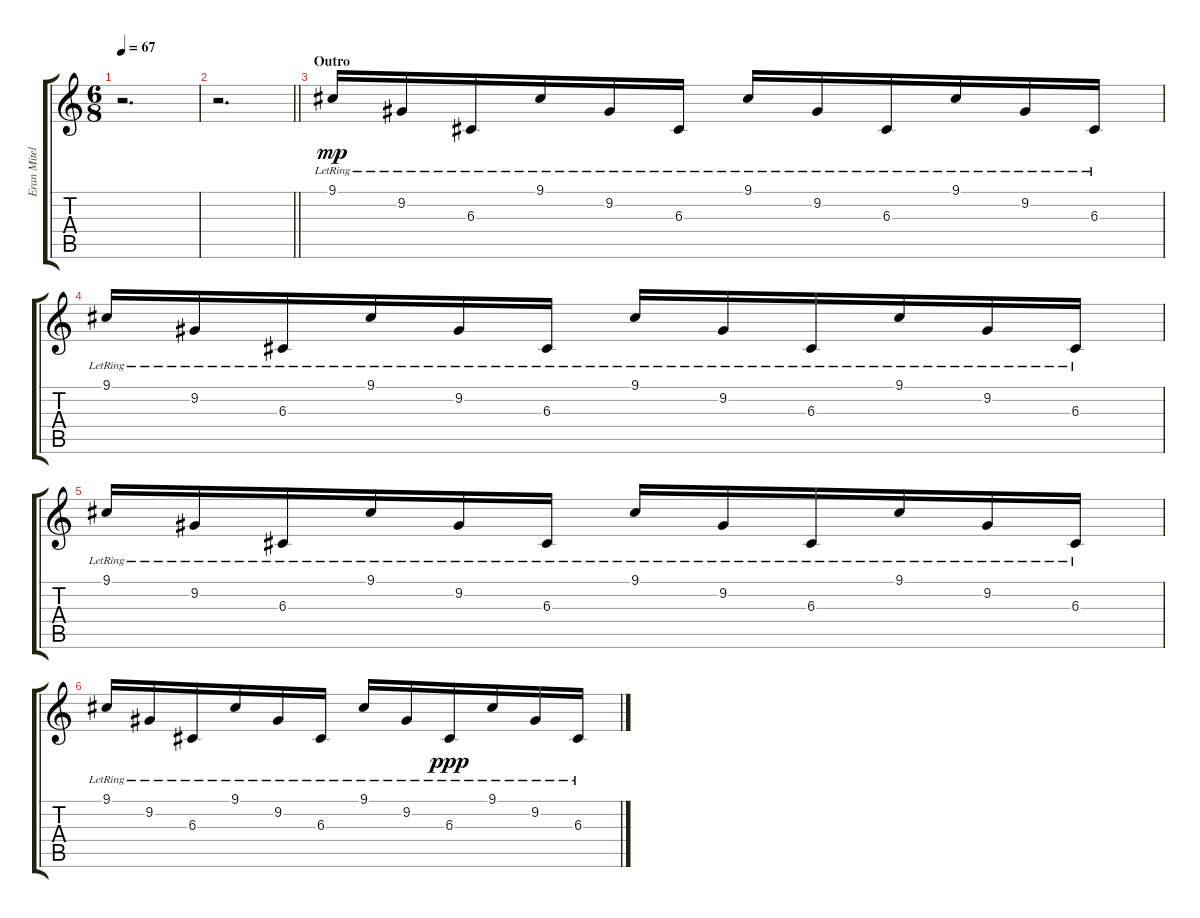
\track ("Eran Mitelman (Sequencer)" "Eran Mitel") {instrument musicbox}
\staff {score tabs}
\tuning (E4 B3 G3 D3 A2 E2) {hide}
\ts (6 8)
\tempo 67
\clef g2
\ks c
r.2{d dy mp} |
\barLineRight lightlight
r.2{d} |
\section ("" "Outro")
9.1{lr}.16 9.2{lr}.16 6.3{lr}.16 9.1{lr}.16 9.2{lr}.16 6.3{lr}.16 9.1{lr}.16 9.2{lr}.16 6.3{lr}.16 9.1{lr}.16 9.2{lr}.16 6.3{lr}.16 |
9.1{lr}.16 9.2{lr}.16 6.3{lr}.16 9.1{lr}.16 9.2{lr}.16 6.3{lr}.16 9.1{lr}.16 9.2{lr}.16 6.3{lr}.16 9.1{lr}.16 9.2{lr}.16 6.3{lr}.16 |
9.1{lr}.16 9.2{lr}.16 6.3{lr}.16 9.1{lr}.16 9.2{lr}.16 6.3{lr}.16 9.1{lr}.16 9.2{lr}.16 6.3{lr}.16 9.1{lr}.16 9.2{lr}.16 6.3{lr}.16 |
9.1{lr}.16 9.2{lr}.16 6.3{lr}.16 9.1{lr}.16 9.2{lr}.16 6.3{lr}.16 9.1{lr}.16 9.2{lr}.16 6.3{lr}.16{dy ppp} 9.1{lr}.16 9.2{lr}.16 6.3{lr}.16
